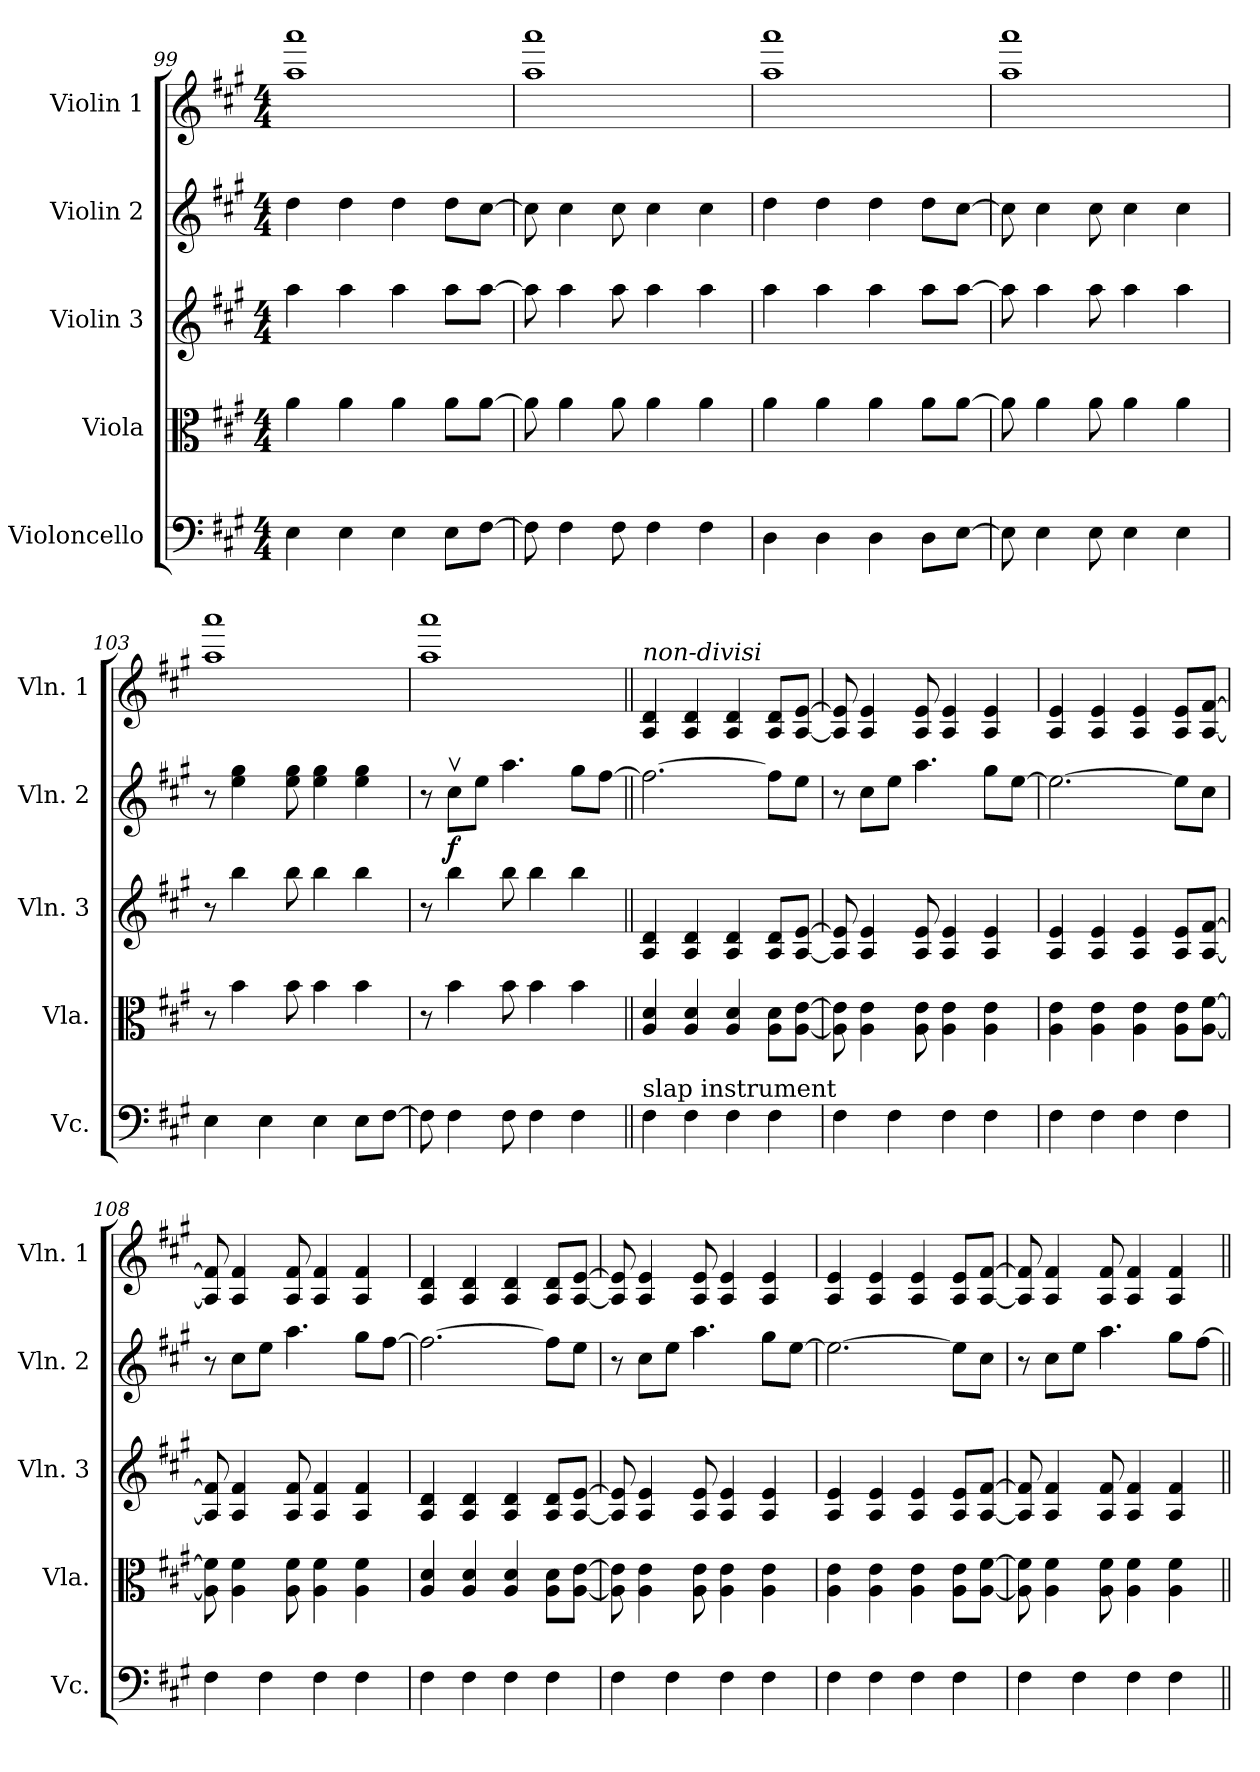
**kern	**kern	**kern	**kern	**dynam	**kern
*part5	*part4	*part3	*part2	*part2	*part1
*staff5	*staff4	*staff3	*staff2	*staff2	*staff1
*I"Violoncello	*I"Viola	*I"Violin 3	*I"Violin 2	*	*I"Violin 1
*I'Vc.	*I'Vla.	*I'Vln. 3	*I'Vln. 2	*	*I'Vln. 1
*clefF4	*clefC3	*clefG2	*clefG2	*	*clefG2
*k[f#c#g#]	*k[f#c#g#]	*k[f#c#g#]	*k[f#c#g#]	*	*k[f#c#g#]
*M4/4	*M4/4	*M4/4	*M4/4	*	*M4/4
=99	=99	=99	=99	=99	=99
4E\	4a\	4aa\	4dd\	.	1aa 1aaa
4E\	4a\	4aa\	4dd\	.	.
4E\	4a\	4aa\	4dd\	.	.
8E\L	8a\L	8aa\L	8dd\L	.	.
[8F#\J	[8a\J	[8aa\J	[8cc#\J	.	.
!!LO:PB:g=z
=100	=100	=100	=100	=100	=100
8F#\]	8a\]	8aa\]	8cc#\]	.	1aa 1aaa
4F#\	4a\	4aa\	4cc#\	.	.
8F#\	8a\	8aa\	8cc#\	.	.
4F#\	4a\	4aa\	4cc#\	.	.
4F#\	4a\	4aa\	4cc#\	.	.
=101	=101	=101	=101	=101	=101
4D\	4a\	4aa\	4dd\	.	1aa 1aaa
4D\	4a\	4aa\	4dd\	.	.
4D\	4a\	4aa\	4dd\	.	.
8D\L	8a\L	8aa\L	8dd\L	.	.
[8E\J	[8a\J	[8aa\J	[8cc#\J	.	.
=102	=102	=102	=102	=102	=102
8E\]	8a\]	8aa\]	8cc#\]	.	1aa 1aaa
4E\	4a\	4aa\	4cc#\	.	.
8E\	8a\	8aa\	8cc#\	.	.
4E\	4a\	4aa\	4cc#\	.	.
4E\	4a\	4aa\	4cc#\	.	.
=103	=103	=103	=103	=103	=103
4E\	8r	8r	8r	.	1aa 1aaa
.	4b\	4bb\	4ee\ 4gg#\	.	.
4E\	.	.	.	.	.
.	8b\	8bb\	8ee\ 8gg#\	.	.
4E\	4b\	4bb\	4ee\ 4gg#\	.	.
8E\L	4b\	4bb\	4ee\ 4gg#\	.	.
[8F#\J	.	.	.	.	.
=104	=104	=104	=104	=104	=104
8F#\]	8r	8r	8r	.	1aa 1aaa
!	!	!	!	!LO:DY:b	!
4F#\	4b\	4bb\	8cc#v\L	f	.
.	.	.	8ee\J	.	.
8F#\	8b\	8bb\	4.aa\	.	.
4F#\	4b\	4bb\	.	.	.
4F#\	4b\	4bb\	8gg#\L	.	.
.	.	.	[8ff#\J	.	.
!!LO:LB:g=z
=105||	=105||	=105||	=105||	=105||	=105||
!	!	!	!	!	!LO:TX:a:i:t=non-divisi
!LO:TX:a:t=slap instrument	!	!	!	!	!
4F#\	4A/ 4d/	4A/ 4d/	2.ff#\_	.	4A/ 4d/
4F#\	4A/ 4d/	4A/ 4d/	.	.	4A/ 4d/
4F#\	4A/ 4d/	4A/ 4d/	.	.	4A/ 4d/
4F#\	8A\ 8d\L	8A/ 8d/L	8ff#\L]	.	8A/ 8d/L
.	[8A\ [8e\J	[8A/ [8e/J	8ee\J	.	[8A/ [8e/J
=106	=106	=106	=106	=106	=106
4F#\	8A\] 8e\]	8A/] 8e/]	8r	.	8A/] 8e/]
.	4A\ 4e\	4A/ 4e/	8cc#\L	.	4A/ 4e/
4F#\	.	.	8ee\J	.	.
.	8A\ 8e\	8A/ 8e/	4.aa\	.	8A/ 8e/
4F#\	4A\ 4e\	4A/ 4e/	.	.	4A/ 4e/
4F#\	4A\ 4e\	4A/ 4e/	8gg#\L	.	4A/ 4e/
.	.	.	[8ee\J	.	.
=107	=107	=107	=107	=107	=107
4F#\	4A\ 4e\	4A/ 4e/	2.ee\_	.	4A/ 4e/
4F#\	4A\ 4e\	4A/ 4e/	.	.	4A/ 4e/
4F#\	4A\ 4e\	4A/ 4e/	.	.	4A/ 4e/
4F#\	8A\ 8e\L	8A/ 8e/L	8ee\L]	.	8A/ 8e/L
.	[8A\ [8f#\J	[8A/ [8f#/J	8cc#\J	.	[8A/ [8f#/J
=108	=108	=108	=108	=108	=108
4F#\	8A\] 8f#\]	8A/] 8f#/]	8r	.	8A/] 8f#/]
.	4A\ 4f#\	4A/ 4f#/	8cc#\L	.	4A/ 4f#/
4F#\	.	.	8ee\J	.	.
.	8A\ 8f#\	8A/ 8f#/	4.aa\	.	8A/ 8f#/
4F#\	4A\ 4f#\	4A/ 4f#/	.	.	4A/ 4f#/
4F#\	4A\ 4f#\	4A/ 4f#/	8gg#\L	.	4A/ 4f#/
.	.	.	[8ff#\J	.	.
=109	=109	=109	=109	=109	=109
4F#\	4A/ 4d/	4A/ 4d/	2.ff#\_	.	4A/ 4d/
4F#\	4A/ 4d/	4A/ 4d/	.	.	4A/ 4d/
4F#\	4A/ 4d/	4A/ 4d/	.	.	4A/ 4d/
4F#\	8A\ 8d\L	8A/ 8d/L	8ff#\L]	.	8A/ 8d/L
.	[8A\ [8e\J	[8A/ [8e/J	8ee\J	.	[8A/ [8e/J
!!LO:PB:g=z
=110	=110	=110	=110	=110	=110
4F#\	8A\] 8e\]	8A/] 8e/]	8r	.	8A/] 8e/]
.	4A\ 4e\	4A/ 4e/	8cc#\L	.	4A/ 4e/
4F#\	.	.	8ee\J	.	.
.	8A\ 8e\	8A/ 8e/	4.aa\	.	8A/ 8e/
4F#\	4A\ 4e\	4A/ 4e/	.	.	4A/ 4e/
4F#\	4A\ 4e\	4A/ 4e/	8gg#\L	.	4A/ 4e/
.	.	.	[8ee\J	.	.
=111	=111	=111	=111	=111	=111
4F#\	4A\ 4e\	4A/ 4e/	2.ee\_	.	4A/ 4e/
4F#\	4A\ 4e\	4A/ 4e/	.	.	4A/ 4e/
4F#\	4A\ 4e\	4A/ 4e/	.	.	4A/ 4e/
4F#\	8A\ 8e\L	8A/ 8e/L	8ee\L]	.	8A/ 8e/L
.	[8A\ [8f#\J	[8A/ [8f#/J	8cc#\J	.	[8A/ [8f#/J
=112	=112	=112	=112	=112	=112
4F#\	8A\] 8f#\]	8A/] 8f#/]	8r	.	8A/] 8f#/]
.	4A\ 4f#\	4A/ 4f#/	8cc#\L	.	4A/ 4f#/
4F#\	.	.	8ee\J	.	.
.	8A\ 8f#\	8A/ 8f#/	4.aa\	.	8A/ 8f#/
4F#\	4A\ 4f#\	4A/ 4f#/	.	.	4A/ 4f#/
4F#\	4A\ 4f#\	4A/ 4f#/	8gg#\L	.	4A/ 4f#/
.	.	.	[8ff#\J	.	.
=||	=||	=||	=||	=||	=||
*-	*-	*-	*-	*-	*-
